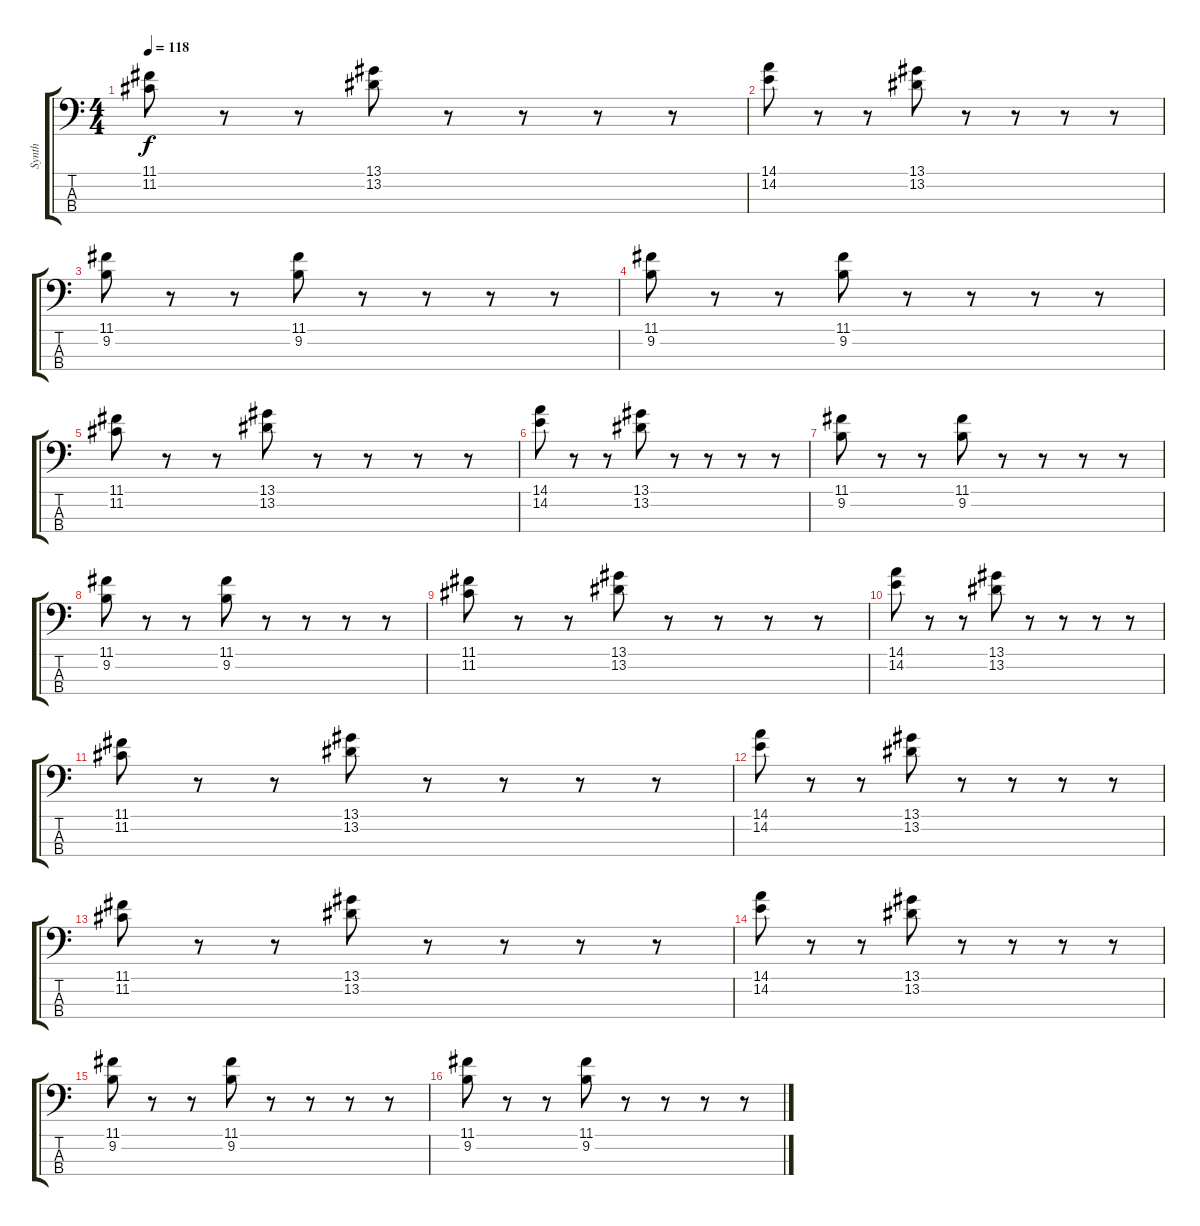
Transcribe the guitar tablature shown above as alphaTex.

\track ("Synth" "Synth") {instrument electricbassfinger}
\staff {score tabs}
\tuning (G2 D2 A1 E1) {hide}
\ts (4 4)
\tempo 118
\clef f4
\ks c
(11.1 11.2).8{dy f} r.8 r.8 (13.1 13.2).8 r.8 r.8 r.8 r.8 |
(14.1 14.2).8 r.8 r.8 (13.1 13.2).8 r.8 r.8 r.8 r.8 |
(11.1 9.2).8 r.8 r.8 (11.1 9.2).8 r.8 r.8 r.8 r.8 |
(11.1 9.2).8 r.8 r.8 (11.1 9.2).8 r.8 r.8 r.8 r.8 |
(11.1 11.2).8 r.8 r.8 (13.1 13.2).8 r.8 r.8 r.8 r.8 |
(14.1 14.2).8 r.8 r.8 (13.1 13.2).8 r.8 r.8 r.8 r.8 |
(11.1 9.2).8 r.8 r.8 (11.1 9.2).8 r.8 r.8 r.8 r.8 |
(11.1 9.2).8 r.8 r.8 (11.1 9.2).8 r.8 r.8 r.8 r.8 |
(11.1 11.2).8 r.8 r.8 (13.1 13.2).8 r.8 r.8 r.8 r.8 |
(14.1 14.2).8 r.8 r.8 (13.1 13.2).8 r.8 r.8 r.8 r.8 |
(11.1 11.2).8 r.8 r.8 (13.1 13.2).8 r.8 r.8 r.8 r.8 |
(14.1 14.2).8 r.8 r.8 (13.1 13.2).8 r.8 r.8 r.8 r.8 |
(11.1 11.2).8 r.8 r.8 (13.1 13.2).8 r.8 r.8 r.8 r.8 |
(14.1 14.2).8 r.8 r.8 (13.1 13.2).8 r.8 r.8 r.8 r.8 |
(11.1 9.2).8 r.8 r.8 (11.1 9.2).8 r.8 r.8 r.8 r.8 |
(11.1 9.2).8 r.8 r.8 (11.1 9.2).8 r.8 r.8 r.8 r.8
